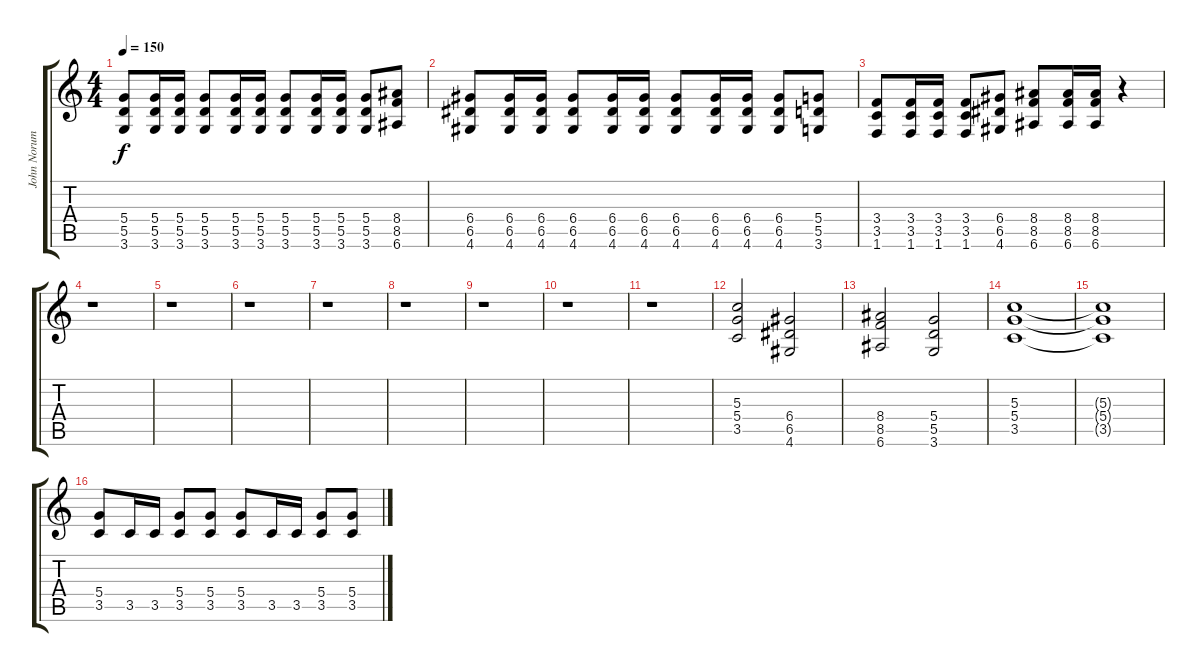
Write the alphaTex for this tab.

\track ("John Norum Rythm" "John Norum") {instrument distortionguitar}
\staff {score tabs}
\tuning (E4 B3 G3 D3 A2 E2) {hide}
\ts (4 4)
\tempo 150
\clef g2
\ks c
(5.4 5.5 3.6).8{dy f} (5.4 5.5 3.6).16 (5.4 5.5 3.6).16 (5.4 5.5 3.6).8 (5.4 5.5 3.6).16 (5.4 5.5 3.6).16 (5.4 5.5 3.6).8 (5.4 5.5 3.6).16 (5.4 5.5 3.6).16 (5.4 5.5 3.6).8 (8.4 8.5 6.6).8 |
(6.4 6.5 4.6).8 (6.4 6.5 4.6).16 (6.4 6.5 4.6).16 (6.4 6.5 4.6).8 (6.4 6.5 4.6).16 (6.4 6.5 4.6).16 (6.4 6.5 4.6).8 (6.4 6.5 4.6).16 (6.4 6.5 4.6).16 (6.4 6.5 4.6).8 (5.4 5.5 3.6).8 |
(3.4 3.5 1.6).8 (3.4 3.5 1.6).16 (3.4 3.5 1.6).16 (3.4 3.5 1.6).8 (6.4 6.5 4.6).8 (8.4 8.5 6.6).8 (8.4 8.5 6.6).16 (8.4 8.5 6.6).16 r.4 |
r.1 |
r.1 |
r.1 |
r.1 |
r.1 |
r.1 |
r.1 |
r.1 |
(5.3 5.4 3.5).2 (6.4 6.5 4.6).2 |
(8.4 8.5 6.6).2 (5.4 5.5 3.6).2 |
(5.3 5.4 3.5).1 |
(5.3{t} 5.4{t} 3.5{t}).1 |
(5.4 3.5).8 3.5.16 3.5.16 (5.4 3.5).8 (5.4 3.5).8 (5.4 3.5).8 3.5.16 3.5.16 (5.4 3.5).8 (5.4 3.5).8
